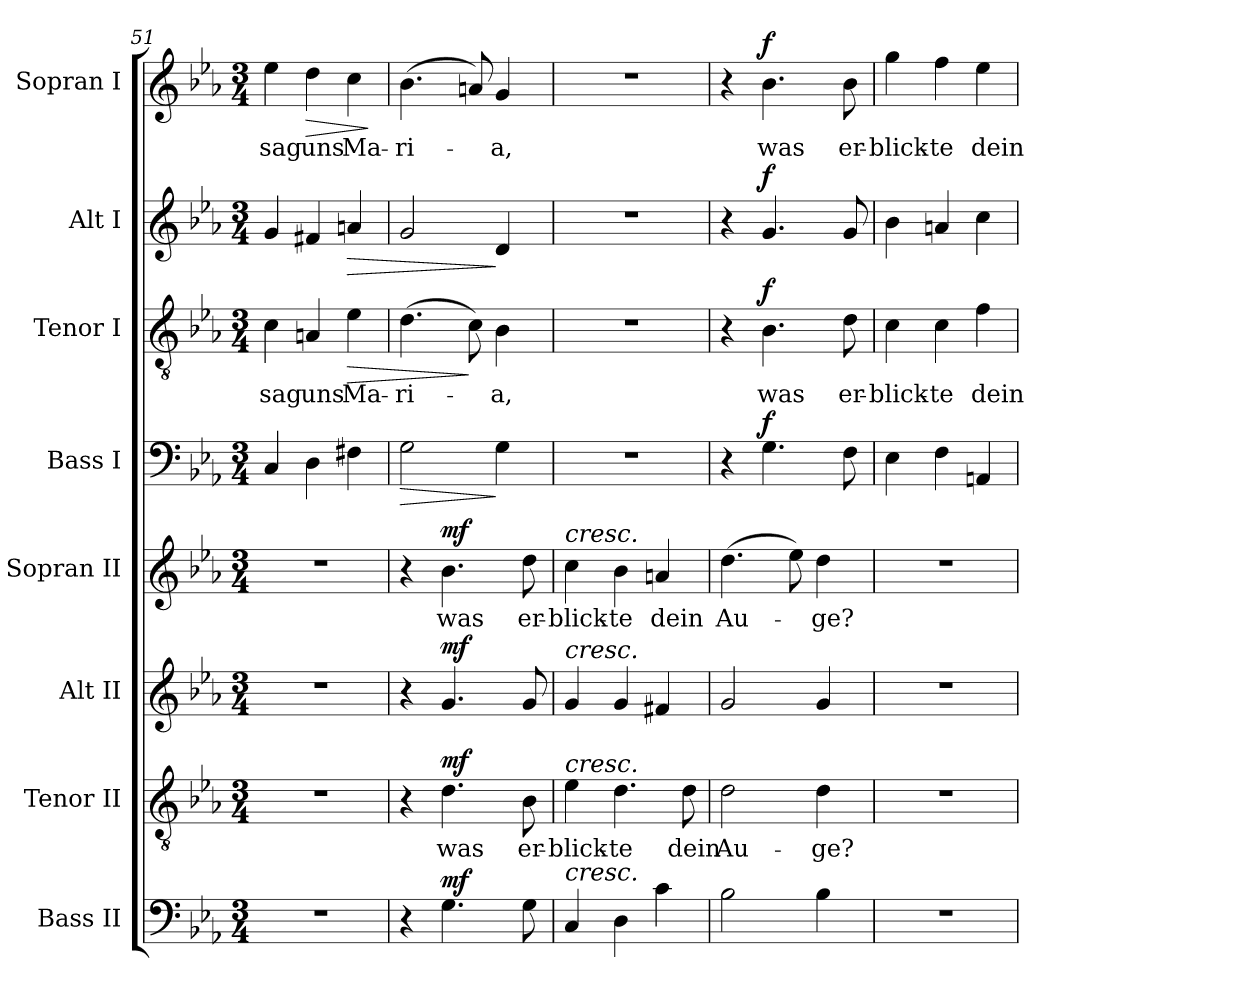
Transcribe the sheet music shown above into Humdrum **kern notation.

**kern	**dynam	**kern	**text	**dynam	**kern	**dynam	**kern	**text	**dynam	**kern	**dynam	**kern	**text	**dynam	**kern	**dynam	**kern	**text	**dynam
*part8	*part8	*part7	*part7	*part7	*part6	*part6	*part5	*part5	*part5	*part4	*part4	*part3	*part3	*part3	*part2	*part2	*part1	*part1	*part1
*staff8	*staff8	*staff7	*staff7	*staff7	*staff6	*staff6	*staff5	*staff5	*staff5	*staff4	*staff4	*staff3	*staff3	*staff3	*staff2	*staff2	*staff1	*staff1	*staff1
*I"Bass II	*	*I"Tenor II	*	*	*I"Alt II	*	*I"Sopran II	*	*	*I"Bass I	*	*I"Tenor I	*	*	*I"Alt I	*	*I"Sopran I	*	*
*clefF4	*	*clefGv2	*	*	*clefG2	*	*clefG2	*	*	*clefF4	*	*clefGv2	*	*	*clefG2	*	*clefG2	*	*
*k[b-e-a-]	*	*k[b-e-a-]	*	*	*k[b-e-a-]	*	*k[b-e-a-]	*	*	*k[b-e-a-]	*	*k[b-e-a-]	*	*	*k[b-e-a-]	*	*k[b-e-a-]	*	*
*E-:	*	*E-:	*	*	*E-:	*	*E-:	*	*	*E-:	*	*E-:	*	*	*E-:	*	*E-:	*	*
*M3/4	*	*M3/4	*	*	*M3/4	*	*M3/4	*	*	*M3/4	*	*M3/4	*	*	*M3/4	*	*M3/4	*	*
=51	=51	=51	=51	=51	=51	=51	=51	=51	=51	=51	=51	=51	=51	=51	=51	=51	=51	=51	=51
2.r	.	2.r	.	.	2.r	.	2.r	.	.	4C/	.	4c\	sag	.	4g/	.	4ee-\	sag	.
!	!	!	!	!	!	!	!	!	!	!	!	!	!	!	!	!	!	!	!LO:HP:b
.	.	.	.	.	.	.	.	.	.	4D\	.	4An/	uns	.	4f#X/	.	4dd\	uns	>
!	!	!	!	!	!	!	!	!	!	!	!	!	!	!LO:HP:b	!	!LO:HP:b	!	!	!
.	.	.	.	.	.	.	.	.	.	4F#X\	.	4e-\	Ma-	>	4an/	>	4cc\	Ma-	.
.	.	.	.	.	.	.	.	.	.	.	.	.	.	.	.	.	.	.	]
=52	=52	=52	=52	=52	=52	=52	=52	=52	=52	=52	=52	=52	=52	=52	=52	=52	=52	=52	=52
!	!	!	!	!	!	!	!	!	!	!	!LO:HP:b	!	!	!	!	!	!	!	!
4r	.	4r	.	.	4r	.	4r	.	.	2G\	>	(>4.d\	-ri-	.	2g/	.	(>4.b-\	-ri-	.
!	!LO:DY:a	!	!	!LO:DY:a	!	!LO:DY:a	!	!	!LO:DY:a	!	!	!	!	!	!	!	!	!	!
4.G\	mf	4.d\	was	mf	4.g/	mf	4.b-\	was	mf	.	.	.	.	.	.	.	.	.	.
.	.	.	.	.	.	.	.	.	.	.	.	8c\)	.	]	.	.	8an/)	.	.
.	.	.	.	.	.	.	.	.	.	4G\	]	4B-\	-a,	.	4d/	]	4g/	-a,	.
8G\	.	8B-\	er-	.	8g/	.	8dd\	er-	.	.	.	.	.	.	.	.	.	.	.
=53	=53	=53	=53	=53	=53	=53	=53	=53	=53	=53	=53	=53	=53	=53	=53	=53	=53	=53	=53
!	!	!	!	!	!	!	!LO:TX:a:i:t=cresc.	!	!	!	!	!	!	!	!	!	!	!	!
!	!	!	!	!	!LO:TX:a:i:t=cresc.	!	!	!	!	!	!	!	!	!	!	!	!	!	!
!	!	!LO:TX:a:i:t=cresc.	!	!	!	!	!	!	!	!	!	!	!	!	!	!	!	!	!
!LO:TX:a:i:t=cresc.	!	!	!	!	!	!	!	!	!	!	!	!	!	!	!	!	!	!	!
4C/	.	4e-\	-blick-	.	4g/	.	4cc\	-blick-	.	2.r	.	2.r	.	.	2.r	.	2.r	.	.
4D\	.	4.d\	-te	.	4g/	.	4b-\	-te	.	.	.	.	.	.	.	.	.	.	.
4c\	.	.	.	.	4f#X/	.	4an/	dein	.	.	.	.	.	.	.	.	.	.	.
.	.	8d\	dein	.	.	.	.	.	.	.	.	.	.	.	.	.	.	.	.
=54	=54	=54	=54	=54	=54	=54	=54	=54	=54	=54	=54	=54	=54	=54	=54	=54	=54	=54	=54
2B-\	.	2d\	Au-	.	2g/	.	(>4.dd\	Au-	.	4r	.	4r	.	.	4r	.	4r	.	.
!	!	!	!	!	!	!	!	!	!	!	!LO:DY:a	!	!	!LO:DY:a	!	!LO:DY:a	!	!	!LO:DY:a
.	.	.	.	.	.	.	.	.	.	4.G\	f	4.B-\	was	f	4.g/	f	4.b-\	was	f
.	.	.	.	.	.	.	8ee-\)	.	.	.	.	.	.	.	.	.	.	.	.
4B-\	.	4d\	-ge?	.	4g/	.	4dd\	-ge?	.	.	.	.	.	.	.	.	.	.	.
.	.	.	.	.	.	.	.	.	.	8F\	.	8d\	er-	.	8g/	.	8b-\	er-	.
!!LO:PB:g=z
=55	=55	=55	=55	=55	=55	=55	=55	=55	=55	=55	=55	=55	=55	=55	=55	=55	=55	=55	=55
2.r	.	2.r	.	.	2.r	.	2.r	.	.	4E-\	.	4c\	-blick-	.	4b-\	.	4gg\	-blick-	.
.	.	.	.	.	.	.	.	.	.	4F\	.	4c\	-te	.	4an/	.	4ff\	-te	.
.	.	.	.	.	.	.	.	.	.	4AAn/	.	4f\	dein	.	4cc\	.	4ee-\	dein	.
=	=	=	=	=	=	=	=	=	=	=	=	=	=	=	=	=	=	=	=
*-	*-	*-	*-	*-	*-	*-	*-	*-	*-	*-	*-	*-	*-	*-	*-	*-	*-	*-	*-
